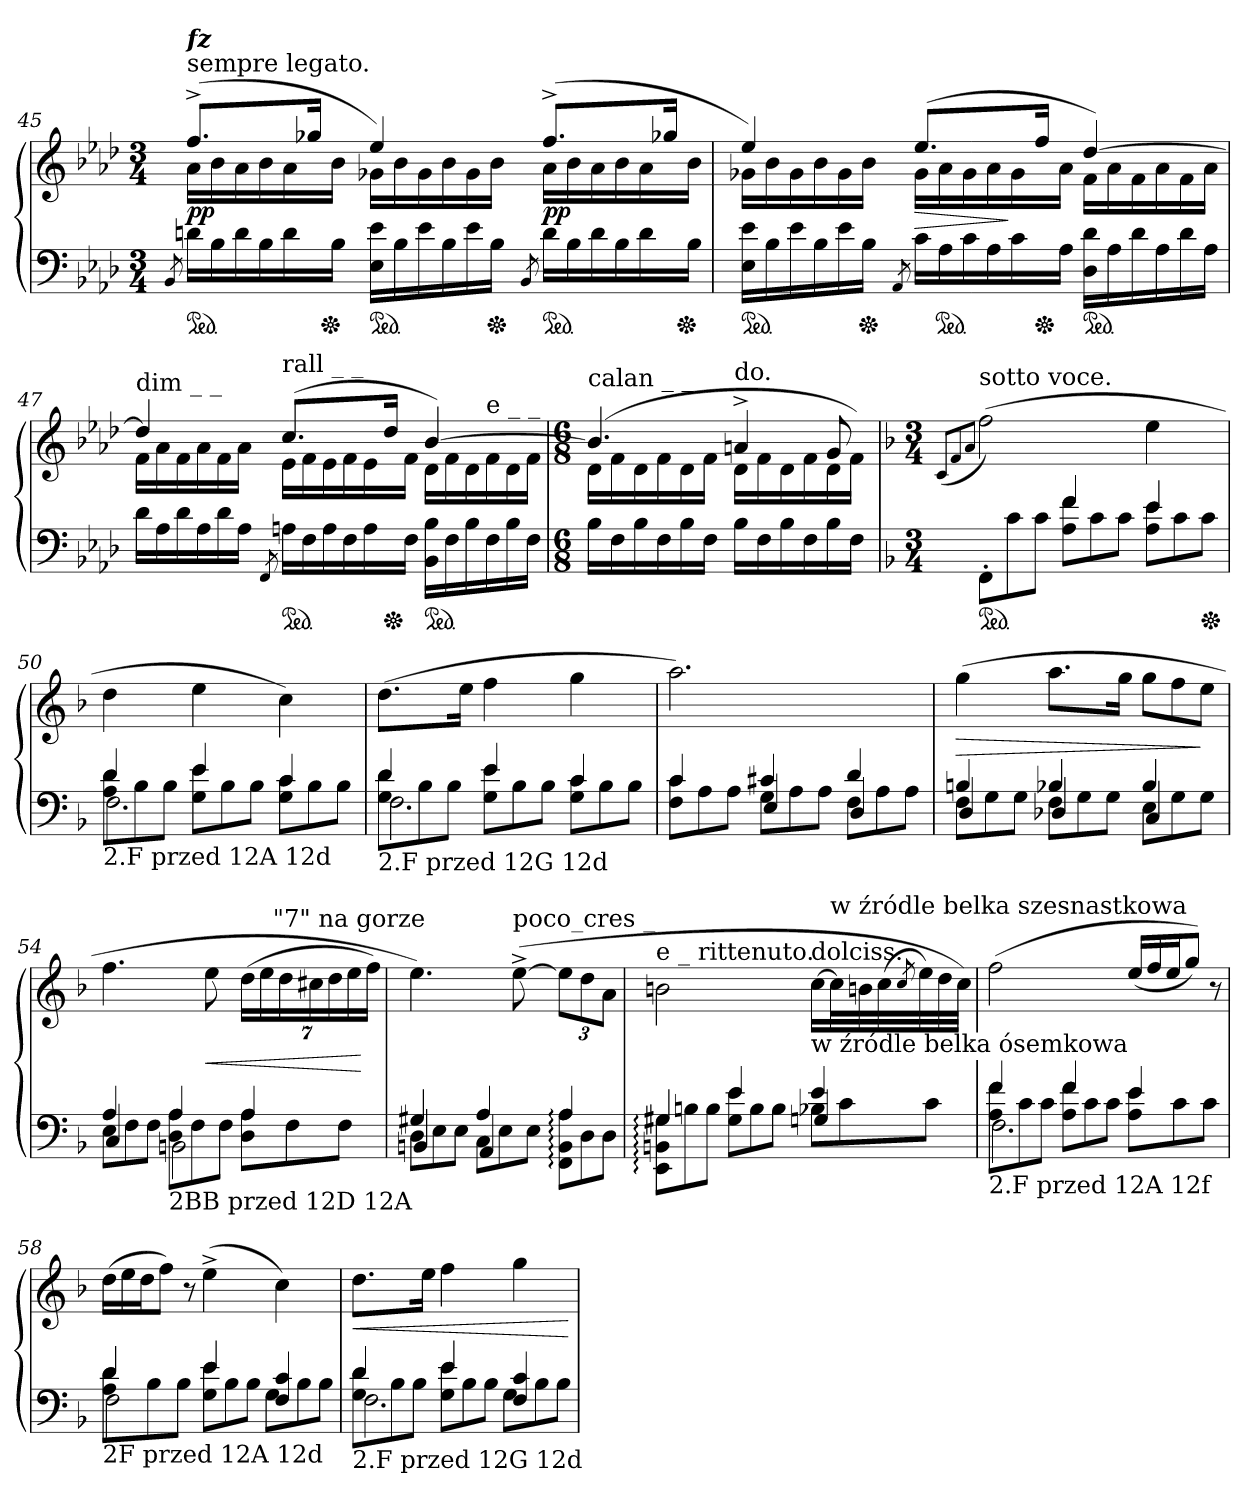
**kern	**kern	**dynam
*part1	*part1	*part1
*staff2	*staff1	*staff1/2
*clefF4	*clefG2	*
*k[b-e-a-d-]	*k[b-e-a-d-]	*
*M3/4	*M3/4	*
=45	=45	=45
8qBB-/	.	.
*	*^	*
*Xtuplet	*	*Xtuplet	*
!	!LO:TX:a:t=sempre legato.	!	!
!	!LO:TX:a:Bi:t=fz	!	!
*ped	*	*	*
24dnLL	(>8.ff^L	24a-LL	p p
24B-	.	24b-	.
24d	.	24a-	.
24B-	.	24b-	.
24d	.	24a-	.
.	16gg-XJk	.	.
*Xped	*	*	*
24B-JJ	.	24b-JJ	.
*ped	*	*	*
24E- 24e-LL	4ee-)	24g-XLL	.
24B-	.	24b-	.
24e-	.	24g-	.
24B-	.	24b-	.
24e-	.	24g-	.
*Xped	*	*	*
24B-JJ	.	24b-JJ	.
8qBB-/	.	.	.
*ped	*	*	*
24dLL	(>8.ff^L	24a-LL	pp
24B-	.	24b-	.
24d	.	24a-	.
24B-	.	24b-	.
24d	.	24a-	.
.	16gg-XJk	.	.
*Xped	*	*	*
24B-JJ	.	24b-JJ	.
=46	=46	=46	=46
*ped	*	*	*
24E- 24e-LL	4ee-)	24g-XLL	.
24B-	.	24b-	.
24e-	.	24g-	.
24B-	.	24b-	.
24e-	.	24g-	.
*Xped	*	*	*
24B-JJ	.	24b-JJ	.
8qAA-/	.	.	.
24cLL	(>8.ee-L	24g-LL	>
*ped	*	*	*
24A-	.	24a-	.
24c	.	24g-	.
24A-	.	24a-	.
24c	.	24g-	]
*Xped	*	*	*
.	16ffJk	.	.
24A-JJ	.	24a-JJ	.
*ped	*	*	*
24D- 24d-LL	[4dd-)	24fLL	.
24A-	.	24a-	.
24d-	.	24f	.
24A-	.	24a-	.
24d-	.	24f	.
24A-JJ	.	24a-JJ	.
=47	=47	=47	=47
!	!LO:TX:a:t=dim _ _	!	!
24d-LL	4dd-]	24fLL	.
24A-	.	24a-	.
24d-	.	24f	.
24A-	.	24a-	.
24d-	.	24f	.
24A-JJ	.	24a-JJ	.
8qFF/	.	.	.
!	!LO:TX:a:t=rall _ _	!	!
*ped	*	*	*
24AnLL	(>8.ccL	24e-LL	.
24F	.	24f	.
24A	.	24e-	.
24F	.	24f	.
24A	.	24e-	.
*Xped	*	*	*
.	16dd-Jk	.	.
24FJJ	.	24fJJ	.
*ped	*	*	*
24BB- 24B-LL	[4b-)	24d-LL	.
24F	.	24f	.
24B-	.	24d-	.
!	!	!LO:TX:a:t=e _ _	!
24F	.	24f	.
24B-	.	24d-	.
24FJJ	.	24fJJ	.
=48	=48	=48	=48
*M6/8	*M6/8	*	*
!	!LO:TX:a:t=calan _ _	!	!
16B-LL	(>4.b-]	16d-LL	.
16F	.	16f	.
16B-	.	16d-	.
16F	.	16f	.
16B-	.	16d-	.
16FJJ	.	16fJJ	.
!	!LO:TX:a:t=do.	!	!
16B-LL	4an^	16d-LL	.
16F	.	16f	.
16B-	.	16d-	.
16F	.	16f	.
16B-	8g	16d-	.
16FJJ	.	16fJJ)	.
*	*v	*v	*
*k[]	*k[]	*
=49	=49	=49
*k[b-]	*k[b-]	*
*M3/4	*M3/4	*
*	*MM69	*
.	(>8qc/L	.
.	8qf/	.
.	8qa/J	.
*^	*	*
!	!	!LO:TX:a:t=sotto voce.	!
*ped	*	*	*
4reyy	12FF'L	(>2ff)	.
.	12c	.	.
.	12cJ	.	.
4f	12A 12fL	.	.
.	12c	.	.
.	12cJ	.	.
4e	12A 12eL	4ee	.
.	12c	.	.
*Xped	*	*	*
.	12cJ	.	.
=50	=50	=50	=50
*	*^	*	*
!LO:TX:b:t=2.F przed 12A 12d	!	!	!	!
4d	12A 12dL	2.F\	4dd	.
.	12B-	.	.	.
.	12B-J	.	.	.
4e	12G 12eL	.	4ee	.
.	12B-	.	.	.
.	12B-J	.	.	.
4c	12G 12cL	.	4cc)	.
.	12B-	.	.	.
.	12B-J	.	.	.
=51	=51	=51	=51	=51
!LO:TX:b:t=2.F przed 12G 12d	!	!	!	!
4d	12G 12dL	2.F\	(>8.ddL	.
.	12B-	.	.	.
.	12B-J	.	.	.
.	.	.	16eeJk	.
4e	12G 12eL	.	4ff	.
.	12B-	.	.	.
.	12B-J	.	.	.
4c	12G 12cL	.	4gg	.
.	12B-	.	.	.
.	12B-J	.	.	.
=52	=52	=52	=52	=52
4c	12F 12cL	4rAAAyy	2.aa)	.
.	12A	.	.	.
.	12AJ	.	.	.
4c#X	12GL	4E/	.	.
.	12A	.	.	.
.	12AJ	.	.	.
4d	12FL	4D/	.	.
.	12A	.	.	.
.	12AJ	.	.	.
=53	=53	=53	=53	=53
4Bn	12FL	4D/	(4gg	>
.	12G	.	.	.
.	12GJ	.	.	.
4B-X	12FL	4D-X/	8.aaL	.
.	12G	.	.	.
.	12GJ	.	.	.
.	.	.	16ggJk	.
4B-	12EL	4C/	12ggL	.
.	12G	.	12ff	.
.	12GJ	.	12eeJ	]
=54	=54	=54	=54	=54
4A	12EL	4C/	4.ff	.
.	12F	.	.	.
.	12FJ	.	.	.
!LO:TX:b:t=2BB przed 12D 12A	!	!	!	!
4A	12D 12AL	2BBn\	.	.
.	12F	.	.	.
.	.	.	8ee	<
.	12FJ	.	.	.
*	*	*	*tuplet	*
4A	12D 12AL	.	(28ddLL	.
.	.	.	28ee	.
!	!	!	!LO:TX:a:t="7" na gorze	!
.	.	.	28dd	.
.	12F	.	.	.
.	.	.	28cc#X	.
.	.	.	28dd	.
.	12FJ	.	.	.
.	.	.	28ee	.
.	.	.	28ffJJ)	[
=55	=55	=55	=55	=55
4G#X	12DL	4BBn/	4.ee)	.
.	12E	.	.	.
.	12EJ	.	.	.
4A	12CL	4AA/	.	.
.	12E	.	.	.
!	!	!	!LO:TX:a:t=poco_cres _	!
.	.	.	(>[8ee^<	.
.	12EJ	.	.	.
4A	12FF: 12BB: 12A:L	4rAAAyy	12eeL]	.
.	12D	.	12dd	.
.	12DJ	.	12aJ	.
=56	=56	=56	=56	=56
!	!	!	!LO:TX:a:t=e _ rittenuto.	!
4G#X	12EE: 12BBn: 12G#X:L	2rBBBByy	2bn	.
.	12Bn	.	.	.
.	12BJ	.	.	.
4e	12G# 12eL	.	.	.
.	12B	.	.	.
.	12BJ	.	.	.
!	!	!	!LO:TX:a:t=dolciss.	!
!LO:TX:a:t=w źródle belka ósemkowa	!	!	!	!
4e	12B-XL	4Gn/	[16ccLL	.
!	!	!	!LO:TX:a:t=w źródle belka szesnastkowa	!
.	.	.	32ccL]	.
.	12c	.	.	.
.	.	.	32bn	.
.	.	.	(>32cc	.
.	.	.	8qcc/	.
.	.	.	32ee)	.
.	12cJ	.	.	.
.	.	.	32dd	.
.	.	.	32ccJJJ)	.
=57	=57	=57	=57	=57
!LO:TX:b:t=2.F przed 12A 12f	!	!	!	!
4f	12A 12fL	2.F\	(2ff	.
.	12c	.	.	.
.	12cJ	.	.	.
4f	12A 12fL	.	.	.
.	12c	.	.	.
.	12cJ	.	.	.
*	*	*	*Xtuplet	*
4e	12A 12eL	.	(28ee/LL	.
.	.	.	28ff	.
.	.	.	28eeJ	.
.	12c	.	.	.
.	.	.	14ggJ))	.
.	12cJ	.	.	.
.	.	.	14r	.
=58	=58	=58	=58	=58
!LO:TX:b:t=2F przed 12A 12d	!	!	!	!
4d	12A 12dL	2F\	(>28ddLL	.
.	.	.	28ee	.
.	.	.	28ddJ	.
.	12B-	.	.	.
.	.	.	14ffJ)	.
.	12B-J	.	.	.
.	.	.	14r	.
4e	12G 12eL	.	(4ee^<	.
.	12B-	.	.	.
.	12B-J	.	.	.
4F/ 4c/	12GL	4ryy	4cc)	.
.	12B-	.	.	.
.	12B-J	.	.	.
=59	=59	=59	=59	=59
!LO:TX:b:t=2.F przed 12G 12d	!	!	!	!
4d	12G 12dL	2.F\	8.ddL	<
.	12B-	.	.	.
.	12B-J	.	.	.
.	.	.	16eeJk	.
4e	12G 12eL	.	4ff	.
.	12B-	.	.	.
.	12B-J	.	.	.
4F 4c	12GL	.	4gg	.
.	12B-	.	.	.
.	12B-J	.	.	.
*v	*v	*v	*	*
.	.	[
=	=	=
*-	*-	*-
